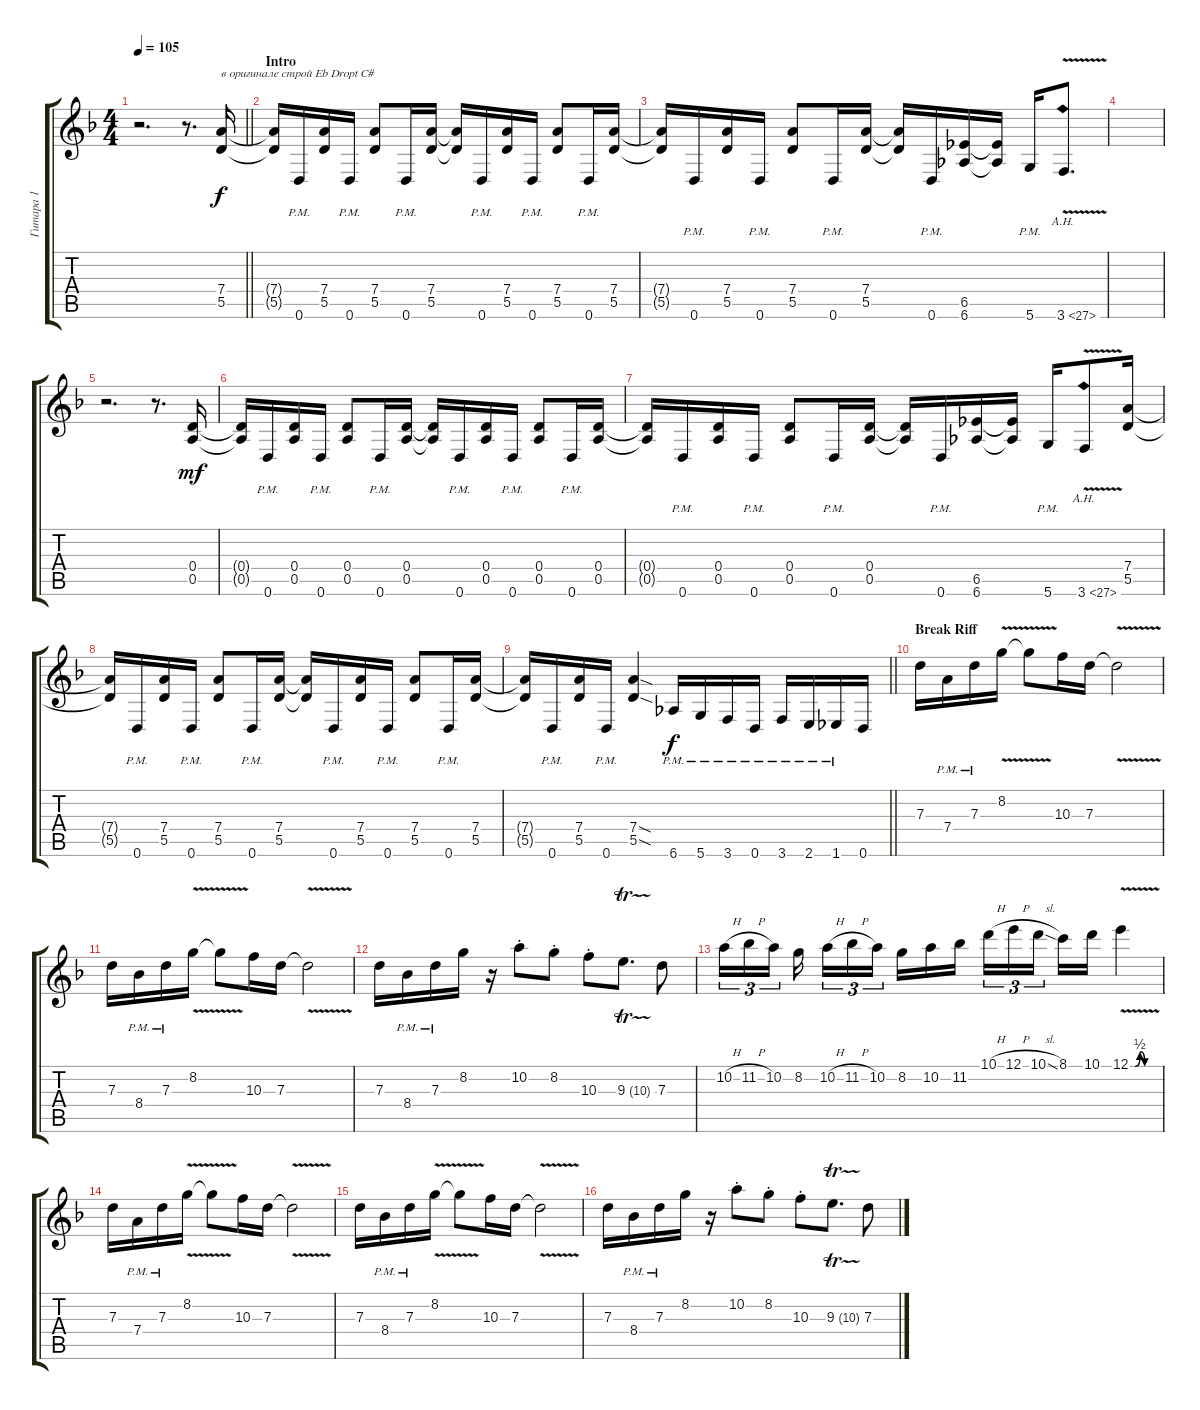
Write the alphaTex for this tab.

\track ("Гитара 1" "Гитара 1") {instrument distortionguitar}
\staff {score tabs}
\tuning (E4 B3 G3 D3 A2 D2) {hide}
\ts (4 4)
\tempo 105
\clef g2
\barLineRight lightlight
\ks dminor
r.2{d dy f instrument distortionguitar} r.8{d} (7.4 5.5).16{txt "в оригинале строй Eb Dropt C#"} |
\section ("" "Intro")
(7.4{t} 5.5{t}).16 0.6{pm}.16 (7.4 5.5).16 0.6{pm}.16 (7.4 5.5).8 0.6{pm}.16 (7.4 5.5).16 (7.4{t} 5.5{t}).16 0.6{pm}.16 (7.4 5.5).16 0.6{pm}.16 (7.4 5.5).8 0.6{pm}.16 (7.4 5.5).16 |
(7.4{t} 5.5{t}).16 0.6{pm}.16 (7.4 5.5).16 0.6{pm}.16 (7.4 5.5).8 0.6{pm}.16 (7.4 5.5).16 (7.4{t} 5.5{t}).16 0.6{pm}.16 (6.5 6.6).16 (6.5{t} 6.6{t}).16 5.6{pm}.16 3.6{ah 24 v}.8{d} |
|
r.2{d} r.8{d} (0.4 0.5).16{dy mf} |
(0.4{t} 0.5{t}).16 0.6{pm}.16 (0.4 0.5).16 0.6{pm}.16 (0.4 0.5).8 0.6{pm}.16 (0.4 0.5).16 (0.4{t} 0.5{t}).16 0.6{pm}.16 (0.4 0.5).16 0.6{pm}.16 (0.4 0.5).8 0.6{pm}.16 (0.4 0.5).16 |
(0.4{t} 0.5{t}).16 0.6{pm}.16 (0.4 0.5).16 0.6{pm}.16 (0.4 0.5).8 0.6{pm}.16 (0.4 0.5).16 (0.4{t} 0.5{t}).16 0.6{pm}.16 (6.5 6.6).16 (6.5{t} 6.6{t}).16 5.6{pm}.16 3.6{ah 24 v}.8 (7.4 5.5).16 |
(7.4{t} 5.5{t}).16 0.6{pm}.16 (7.4 5.5).16 0.6{pm}.16 (7.4 5.5).8 0.6{pm}.16 (7.4 5.5).16 (7.4{t} 5.5{t}).16 0.6{pm}.16 (7.4 5.5).16 0.6{pm}.16 (7.4 5.5).8 0.6{pm}.16 (7.4 5.5).16 |
\barLineRight lightlight
(7.4{t} 5.5{t}).16 0.6{pm}.16 (7.4 5.5).16 0.6{pm}.16 (7.4{sod} 5.5{sod}).4 6.6{pm}.16{dy f} 5.6{pm}.16 3.6{pm}.16 0.6{pm}.16 3.6{pm}.16 2.6{pm}.16 1.6{pm}.16 0.6.16 |
\section ("" "Break Riff")
7.3.16 7.4{pm}.16 7.3{pm}.16 8.2{v}.16 8.2{t}.8 10.3.16 7.3.16 7.3{v t}.2 |
7.3.16 8.4{pm}.16 7.3{pm}.16 8.2{v}.16 8.2{t}.8 10.3.16 7.3.16 7.3{v t}.2 |
7.3.16 8.4{pm}.16 7.3{pm}.16 8.2.16 r.16 10.2{st}.8 8.2{st}.8 10.3{st}.8 9.3{tr (10 32)}.8{d} 7.3.8 |
10.2{h}.16{tu (3 2)} 11.2{h}.16{tu (3 2)} 10.2.16{tu (3 2) beam splitsecondary} 8.2.16{beam splitsecondary} 10.2{h}.16{tu (3 2)} 11.2{h}.16{tu (3 2)} 10.2.16{tu (3 2) beam splitsecondary} 8.2.16 10.2.16 11.2.16 10.1{h}.16{tu (3 2)} 12.1{h}.16{tu (3 2)} 10.1{sl}.16{tu (3 2) beam splitsecondary} 8.1.16 10.1.16 12.1{be (custom 0 0 10 0 20 2 30 0 60 0) v}.4 |
7.3.16 7.4{pm}.16 7.3{pm}.16 8.2{v}.16 8.2{t}.8 10.3.16 7.3.16 7.3{v t}.2 |
7.3.16 8.4{pm}.16 7.3{pm}.16 8.2{v}.16 8.2{t}.8 10.3.16 7.3.16 7.3{v t}.2 |
7.3.16 8.4{pm}.16 7.3{pm}.16 8.2.16 r.16 10.2{st}.8 8.2{st}.8 10.3{st}.8 9.3{tr (10 32)}.8{d} 7.3.8
